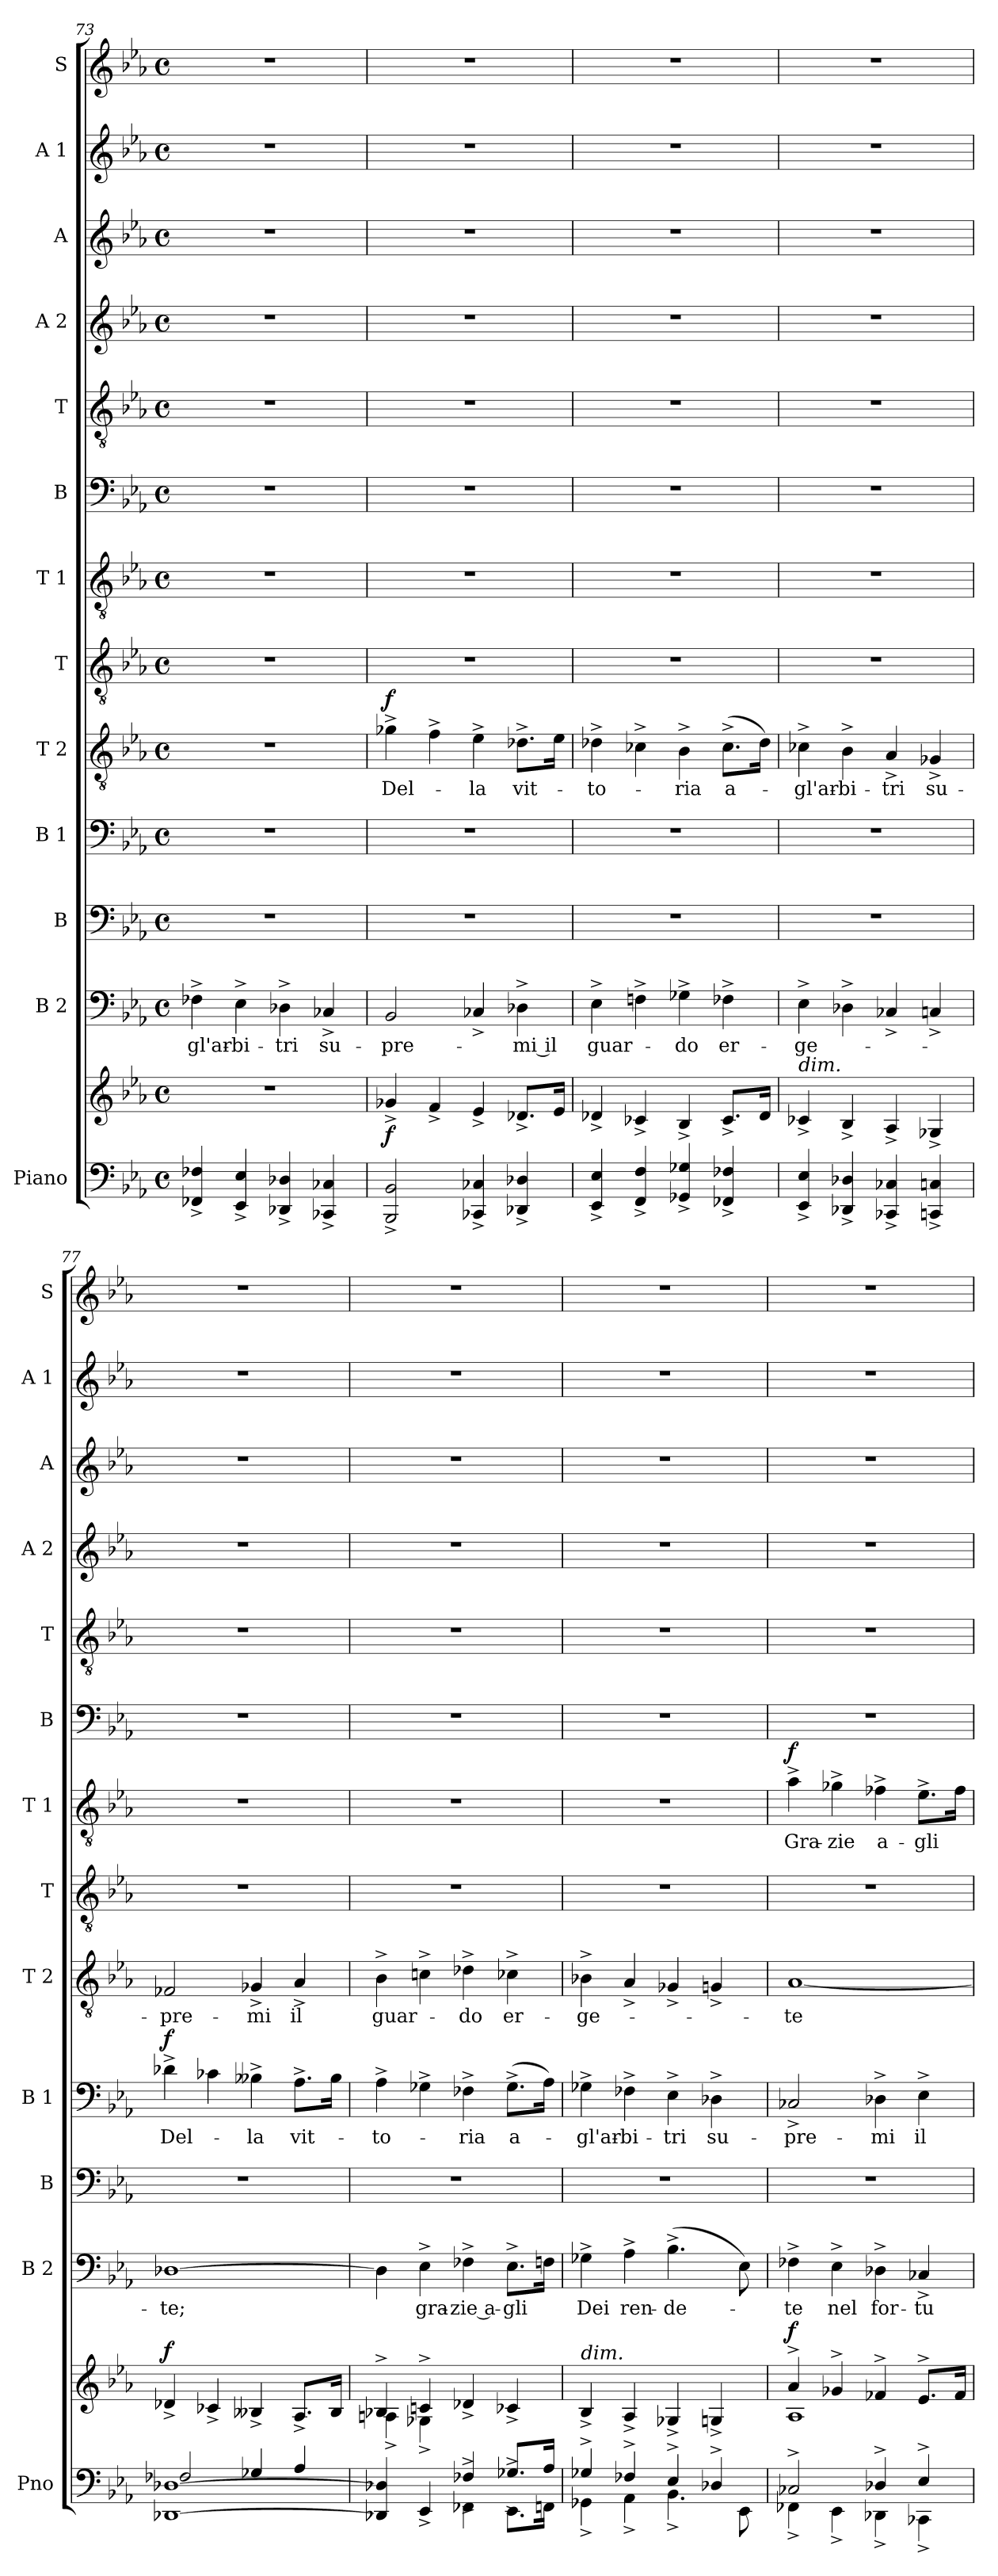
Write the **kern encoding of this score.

**kern	**kern	**dynam	**kern	**text	**kern	**kern	**text	**dynam	**kern	**text	**dynam	**kern	**kern	**text	**dynam	**kern	**kern	**kern	**kern	**kern	**kern
*part13	*part13	*part13	*part12	*part12	*part11	*part10	*part10	*part10	*part9	*part9	*part9	*part8	*part7	*part7	*part7	*part6	*part5	*part4	*part3	*part2	*part1
*staff14	*staff13	*staff13/14	*staff12	*staff12	*staff11	*staff10	*staff10	*staff10	*staff9	*staff9	*staff9	*staff8	*staff7	*staff7	*staff7	*staff6	*staff5	*staff4	*staff3	*staff2	*staff1
*I"Piano	*	*	*I"B 2	*	*I"B	*I"B 1	*	*	*I"T 2	*	*	*I"T	*I"T 1	*	*	*I"B	*I"T	*I"A 2	*I"A	*I"A 1	*I"S
*I'Pno	*	*	*I'B 2	*	*I'B	*I'B 1	*	*	*I'T 2	*	*	*I'T	*I'T 1	*	*	*I'B	*I'T	*I'A 2	*I'A	*I'A 1	*I'S
*clefF4	*clefG2	*	*clefF4	*	*clefF4	*clefF4	*	*	*clefGv2	*	*	*clefGv2	*clefGv2	*	*	*clefF4	*clefGv2	*clefG2	*clefG2	*clefG2	*clefG2
*k[b-e-a-]	*k[b-e-a-]	*	*k[b-e-a-]	*	*k[b-e-a-]	*k[b-e-a-]	*	*	*k[b-e-a-]	*	*	*k[b-e-a-]	*k[b-e-a-]	*	*	*k[b-e-a-]	*k[b-e-a-]	*k[b-e-a-]	*k[b-e-a-]	*k[b-e-a-]	*k[b-e-a-]
*M4/4	*M4/4	*	*M4/4	*	*M4/4	*M4/4	*	*	*M4/4	*	*	*M4/4	*M4/4	*	*	*M4/4	*M4/4	*M4/4	*M4/4	*M4/4	*M4/4
*met(c)	*met(c)	*	*met(c)	*	*met(c)	*met(c)	*	*	*met(c)	*	*	*met(c)	*met(c)	*	*	*met(c)	*met(c)	*met(c)	*met(c)	*met(c)	*met(c)
=73	=73	=73	=73	=73	=73	=73	=73	=73	=73	=73	=73	=73	=73	=73	=73	=73	=73	=73	=73	=73	=73
!	!	!	!	!LO:LY:b	!	!	!	!	!	!	!	!	!	!	!	!	!	!	!	!	!
4FF-X/^ 4F-X/^	1r	.	4F-X^\	-gl'ar-	1r	1r	.	.	1r	.	.	1r	1r	.	.	1r	1r	1r	1r	1r	1r
!	!	!	!	!LO:LY:b	!	!	!	!	!	!	!	!	!	!	!	!	!	!	!	!	!
4EE-/^ 4E-/^	.	.	4E-^\	-bi-	.	.	.	.	.	.	.	.	.	.	.	.	.	.	.	.	.
!	!	!	!	!LO:LY:b	!	!	!	!	!	!	!	!	!	!	!	!	!	!	!	!	!
4DD-X/^ 4D-X/^	.	.	4D-X^\	-tri	.	.	.	.	.	.	.	.	.	.	.	.	.	.	.	.	.
!	!	!	!	!LO:LY:b	!	!	!	!	!	!	!	!	!	!	!	!	!	!	!	!	!
4CC-X/^ 4C-X/^	.	.	4C-X^/	su-	.	.	.	.	.	.	.	.	.	.	.	.	.	.	.	.	.
=74	=74	=74	=74	=74	=74	=74	=74	=74	=74	=74	=74	=74	=74	=74	=74	=74	=74	=74	=74	=74	=74
!	!	!LO:DY:b	!	!LO:LY:b	!	!	!	!	!	!LO:LY:b	!LO:DY:a	!	!	!	!	!	!	!	!	!	!
2BBB-/^ 2BB-/^	4g-X^/	f	2BB-/	-pre-	1r	1r	.	.	4g-X^\	Del-	f	1r	1r	.	.	1r	1r	1r	1r	1r	1r
.	4f^/	.	.	.	.	.	.	.	4f^\	.	.	.	.	.	.	.	.	.	.	.	.
!	!	!	!	!	!	!	!	!	!	!LO:LY:b	!	!	!	!	!	!	!	!	!	!	!
4CC-X/^ 4C-X/^	4e-^/	.	4C-X^/	.	.	.	.	.	4e-^\	-la	.	.	.	.	.	.	.	.	.	.	.
!	!	!	!	!LO:LY:b	!	!	!	!	!	!LO:LY:b	!	!	!	!	!	!	!	!	!	!	!
4DD-X/^ 4D-X/^	8.d-X^/L	.	4D-X^\	-mi il	.	.	.	.	8.d-X^\L	vit-	.	.	.	.	.	.	.	.	.	.	.
.	16e-/Jk	.	.	.	.	.	.	.	16e-\Jk	.	.	.	.	.	.	.	.	.	.	.	.
=75	=75	=75	=75	=75	=75	=75	=75	=75	=75	=75	=75	=75	=75	=75	=75	=75	=75	=75	=75	=75	=75
!	!	!	!	!LO:LY:b	!	!	!	!	!	!LO:LY:b	!	!	!	!	!	!	!	!	!	!	!
4EE-/^ 4E-/^	4d-X^/	.	4E-^\	guar-	1r	1r	.	.	4d-X^\	-to-	.	1r	1r	.	.	1r	1r	1r	1r	1r	1r
4FF/^ 4F/^	4c-X^/	.	4Fn^\	.	.	.	.	.	4c-X^\	.	.	.	.	.	.	.	.	.	.	.	.
!	!	!	!	!LO:LY:b	!	!	!	!	!	!LO:LY:b	!	!	!	!	!	!	!	!	!	!	!
4GG-X/^ 4G-X/^	4B-^/	.	4G-X^\	-do	.	.	.	.	4B-^\	-ria	.	.	.	.	.	.	.	.	.	.	.
!	!	!	!	!LO:LY:b	!	!	!	!	!	!LO:LY:b	!	!	!	!	!	!	!	!	!	!	!
4FF-X/^ 4F-X/^	8.c-^/L	.	4F-X^\	er-	.	.	.	.	(>8.c-^\L	a-	.	.	.	.	.	.	.	.	.	.	.
.	16d-/Jk	.	.	.	.	.	.	.	16d-\Jk)	.	.	.	.	.	.	.	.	.	.	.	.
!!LO:LB:g=z
=76	=76	=76	=76	=76	=76	=76	=76	=76	=76	=76	=76	=76	=76	=76	=76	=76	=76	=76	=76	=76	=76
!	!LO:TX:a:i:t=dim.	!	!	!	!	!	!	!	!	!	!	!	!	!	!	!	!	!	!	!	!
!	!	!	!	!LO:LY:b	!	!	!	!	!	!LO:LY:b	!	!	!	!	!	!	!	!	!	!	!
4EE-/^ 4E-/^	4c-X^/	.	4E-^\	-ge-	1r	1r	.	.	4c-X^\	-gl'ar-	.	1r	1r	.	.	1r	1r	1r	1r	1r	1r
!	!	!	!	!	!	!	!	!	!	!LO:LY:b	!	!	!	!	!	!	!	!	!	!	!
4DD-X/^ 4D-X/^	4B-^/	.	4D-X^\	.	.	.	.	.	4B-^\	-bi-	.	.	.	.	.	.	.	.	.	.	.
!	!	!	!	!	!	!	!	!	!	!LO:LY:b	!	!	!	!	!	!	!	!	!	!	!
4CC-X/^ 4C-X/^	4A-^/	.	4C-X^/	.	.	.	.	.	4A-^/	-tri	.	.	.	.	.	.	.	.	.	.	.
!	!	!	!	!	!	!	!	!	!	!LO:LY:b	!	!	!	!	!	!	!	!	!	!	!
4CCn/^ 4Cn/^	4G-X^/	.	4Cn^/	.	.	.	.	.	4G-X^/	su-	.	.	.	.	.	.	.	.	.	.	.
=77	=77	=77	=77	=77	=77	=77	=77	=77	=77	=77	=77	=77	=77	=77	=77	=77	=77	=77	=77	=77	=77
*^	*	*	*	*	*	*	*	*	*	*	*	*	*	*	*	*	*	*	*	*	*
!	!	!	!LO:DY:a	!	!LO:LY:b	!	!	!LO:LY:b	!LO:DY:a	!	!LO:LY:b	!	!	!	!	!	!	!	!	!	!	!
[1DD-X [1D-X	2F-X/	4d-X^/	f	[1D-X	-te;	1r	4d-X^\	Del-	f	2F-X/	-pre-	.	1r	1r	.	.	1r	1r	1r	1r	1r	1r
.	.	4c-X^/	.	.	.	.	4c-X\	.	.	.	.	.	.	.	.	.	.	.	.	.	.	.
!	!	!	!	!	!	!	!	!LO:LY:b	!	!	!LO:LY:b	!	!	!	!	!	!	!	!	!	!	!
.	4G-X/	4B--X^/	.	.	.	.	4B--X^\	-la	.	4G-X^/	-mi	.	.	.	.	.	.	.	.	.	.	.
!	!	!	!	!	!	!	!	!LO:LY:b	!	!	!LO:LY:b	!	!	!	!	!	!	!	!	!	!	!
.	4A-/	8.A-^/L	.	.	.	.	8.A-^\L	vit-	.	4A-^/	il	.	.	.	.	.	.	.	.	.	.	.
.	.	16B--/Jk	.	.	.	.	16B--\Jk	.	.	.	.	.	.	.	.	.	.	.	.	.	.	.
=78	=78	=78	=78	=78	=78	=78	=78	=78	=78	=78	=78	=78	=78	=78	=78	=78	=78	=78	=78	=78	=78	=78
*	*	*^	*	*	*	*	*	*	*	*	*	*	*	*	*	*	*	*	*	*	*	*
!	!	!	!	!	!	!	!	!	!LO:LY:b	!	!	!LO:LY:b	!	!	!	!	!	!	!	!	!	!	!
2ryy	4DD-X/] 4D-X/]	4B-X^/	4An^\	.	4D-\]	.	1r	4A-^\	-to-	.	4B-^\	guar-	.	1r	1r	.	.	1r	1r	1r	1r	1r	1r
!	!	!	!	!	!	!LO:LY:b	!	!	!	!	!	!	!	!	!	!	!	!	!	!	!	!	!
.	4EE-^/	4cn^/	4G-X^\	.	4E-^\	gra-	.	4G-X^\	.	.	4cn^\	.	.	.	.	.	.	.	.	.	.	.	.
!	!	!	!	!	!	!LO:LY:b	!	!	!LO:LY:b	!	!	!LO:LY:b	!	!	!	!	!	!	!	!	!	!	!
4FF-X^\	4F-X^/	4d-X^/	2ryy	.	4F-X^\	-zie a-	.	4F-X^\	-ria	.	4d-X^\	-do	.	.	.	.	.	.	.	.	.	.	.
!	!	!	!	!	!	!LO:LY:b	!	!	!LO:LY:b	!	!	!LO:LY:b	!	!	!	!	!	!	!	!	!	!	!
8.EE-^\L	8.G-X^/L	4c-X^/	.	.	8.E-^\L	-gli	.	(>8.G-^\L	a-	.	4c-X^\	er-	.	.	.	.	.	.	.	.	.	.	.
16FFn\Jk	16A-/Jk	.	.	.	16Fn\Jk	.	.	16A-\Jk)	.	.	.	.	.	.	.	.	.	.	.	.	.	.	.
*	*	*v	*v	*	*	*	*	*	*	*	*	*	*	*	*	*	*	*	*	*	*	*	*
=79	=79	=79	=79	=79	=79	=79	=79	=79	=79	=79	=79	=79	=79	=79	=79	=79	=79	=79	=79	=79	=79	=79
!	!	!LO:TX:a:i:t=dim.	!	!	!	!	!	!	!	!	!	!	!	!	!	!	!	!	!	!	!	!
!	!	!	!	!	!LO:LY:b	!	!	!LO:LY:b	!	!	!LO:LY:b	!	!	!	!	!	!	!	!	!	!	!
4G-X^/	4GG-X^\	4B-^/	.	4G-X^\	Dei	1r	4G-X^\	-gl'ar-	.	4B-X^\	-ge-	.	1r	1r	.	.	1r	1r	1r	1r	1r	1r
!	!	!	!	!	!LO:LY:b	!	!	!LO:LY:b	!	!	!	!	!	!	!	!	!	!	!	!	!	!
4F-X^/	4AA-^\	4A-^/	.	4A-^\	ren-	.	4F-X^\	-bi-	.	4A-^/	.	.	.	.	.	.	.	.	.	.	.	.
!	!	!	!	!	!LO:LY:b	!	!	!LO:LY:b	!	!	!	!	!	!	!	!	!	!	!	!	!	!
4E-^/	4.BB-^\	4G-X^/	.	(>4.B-^\	-de-	.	4E-^\	-tri	.	4G-X^/	.	.	.	.	.	.	.	.	.	.	.	.
!	!	!	!	!	!	!	!	!LO:LY:b	!	!	!	!	!	!	!	!	!	!	!	!	!	!
4D-X^/	.	4Gn^/	.	.	.	.	4D-X^\	su-	.	4Gn^/	.	.	.	.	.	.	.	.	.	.	.	.
.	8EE-\	.	.	8E-\)	.	.	.	.	.	.	.	.	.	.	.	.	.	.	.	.	.	.
=80	=80	=80	=80	=80	=80	=80	=80	=80	=80	=80	=80	=80	=80	=80	=80	=80	=80	=80	=80	=80	=80	=80
*	*	*^	*	*	*	*	*	*	*	*	*	*	*	*	*	*	*	*	*	*	*	*
!	!	!	!	!LO:DY:a	!	!LO:LY:b	!	!	!LO:LY:b	!	!	!LO:LY:b	!	!	!	!LO:LY:b	!LO:DY:a	!	!	!	!	!	!
2C-X^/	4FF-X^\	4a-^/	1A-	f	4F-X^\	-te	1r	2C-X^/	-pre-	.	[1A-	-te	.	1r	4a-^\	Gra-	f	1r	1r	1r	1r	1r	1r
!	!	!	!	!	!	!LO:LY:b	!	!	!	!	!	!	!	!	!	!LO:LY:b	!	!	!	!	!	!	!
.	4EE-^\	4g-X^/	.	.	4E-^\	nel	.	.	.	.	.	.	.	.	4g-X^\	-zie	.	.	.	.	.	.	.
!	!	!	!	!	!	!LO:LY:b	!	!	!LO:LY:b	!	!	!	!	!	!	!LO:LY:b	!	!	!	!	!	!	!
4D-X^/	4DD-X^\	4f-X^/	.	.	4D-X^\	for-	.	4D-X^\	-mi	.	.	.	.	.	4f-X^\	a-	.	.	.	.	.	.	.
!	!	!	!	!	!	!LO:LY:b	!	!	!LO:LY:b	!	!	!	!	!	!	!LO:LY:b	!	!	!	!	!	!	!
4E-^/	4CC-X^\	8.e-^/L	.	.	4C-X^/	-tu-	.	4E-^\	il	.	.	.	.	.	8.e-^\L	-gli	.	.	.	.	.	.	.
.	.	16f-/Jk	.	.	.	.	.	.	.	.	.	.	.	.	16f-\Jk	.	.	.	.	.	.	.	.
*v	*v	*	*	*	*	*	*	*	*	*	*	*	*	*	*	*	*	*	*	*	*	*	*
*	*v	*v	*	*	*	*	*	*	*	*	*	*	*	*	*	*	*	*	*	*	*	*
=	=	=	=	=	=	=	=	=	=	=	=	=	=	=	=	=	=	=	=	=	=
*-	*-	*-	*-	*-	*-	*-	*-	*-	*-	*-	*-	*-	*-	*-	*-	*-	*-	*-	*-	*-	*-
